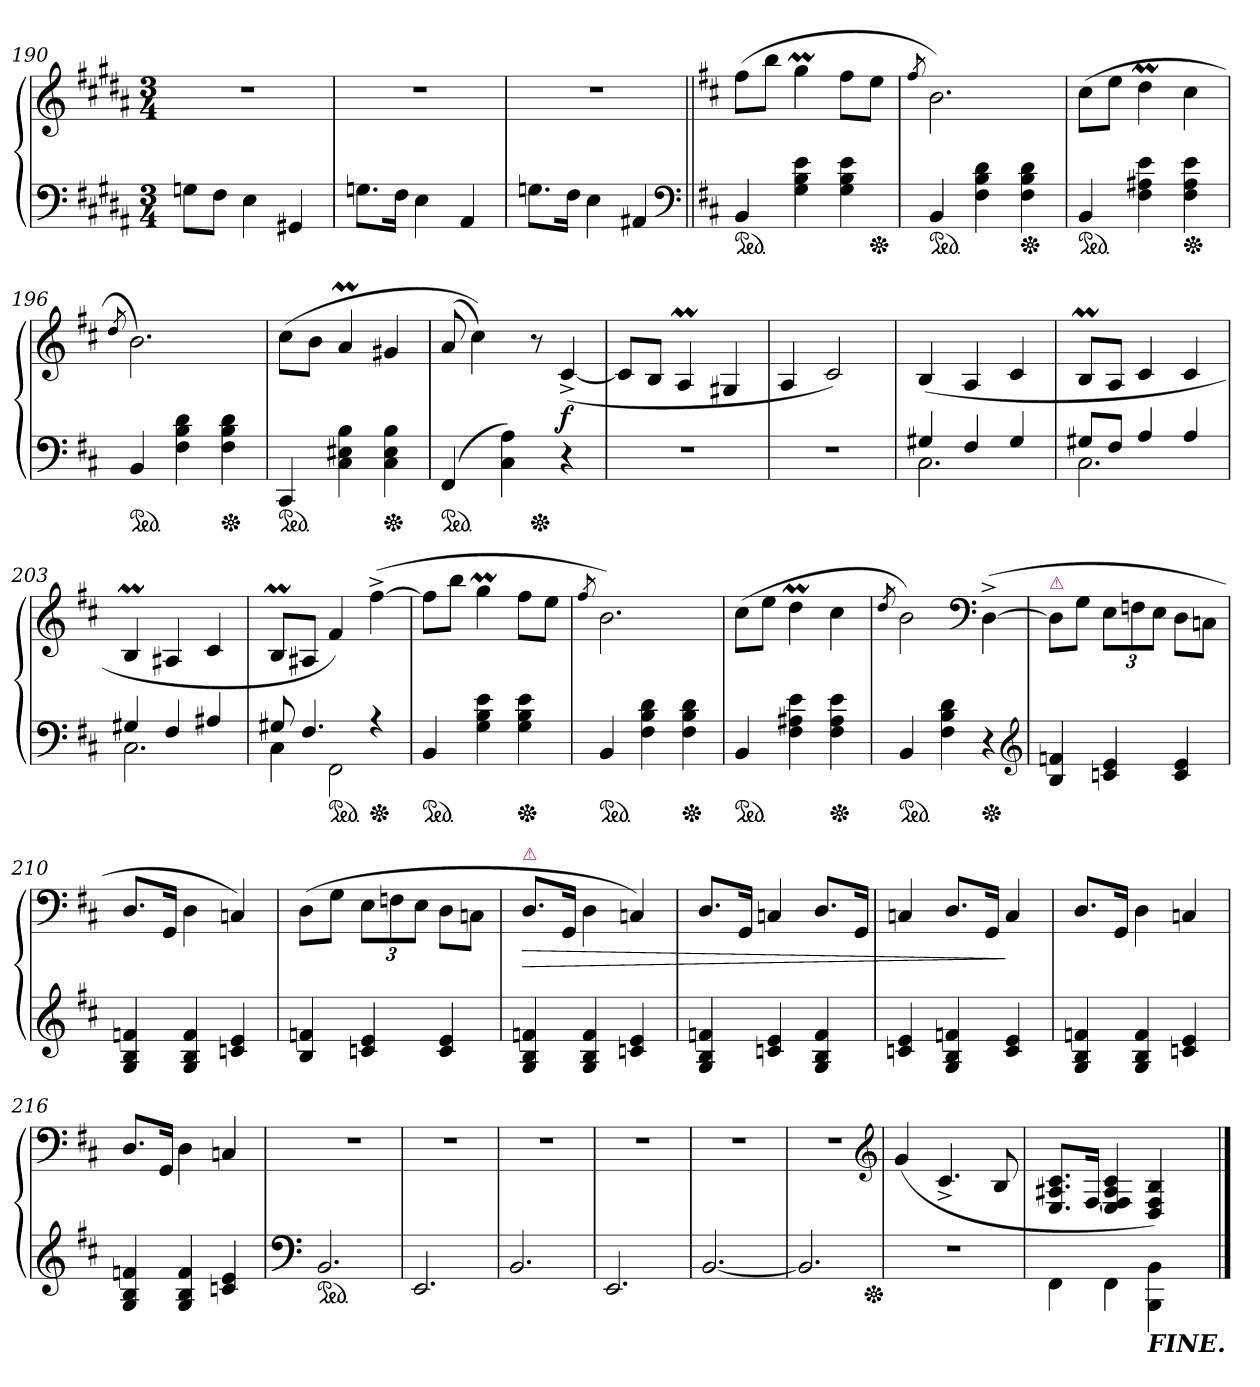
**kern	**kern	**dynam
*part1	*part1	*part1
*staff2	*staff1	*staff1/2
*clefF4	*clefG2	*
*k[f#c#g#d#a#]	*k[f#c#g#d#a#]	*
*M3/4	*M3/4	*
=190	=190	=190
8GnL	2.r	.
8F#J	.	.
4E	.	.
4GG#X	.	.
=191	=191	=191
8.GnL	2.r	.
16F#Jk	.	.
4E	.	.
4AA#	.	.
=192	=192	=192
8.GnL	2.r	.
16F#Jk	.	.
4E	.	.
4AA#X	.	.
*clefF4	*	*
=193||	=193||	=193||
*k[f#c#]	*k[f#c#]	*
*ped	*	*
4BB	(8ff#L	.
.	8bbJ	.
4G 4B 4e	4ggM	.
4G 4B 4e	8ff#L	.
*Xped	*	*
.	8eeJ	.
=194	=194	=194
.	8qff#/	.
*ped	*	*
4BB	2.b)	.
4F# 4B 4d	.	.
*Xped	*	*
4F# 4B 4d	.	.
=195	=195	=195
*ped	*	*
4BB	(8cc#L	.
.	8eeJ	.
4F# 4A#X 4e	4ddM	.
*Xped	*	*
4F# 4A# 4e	4cc#	.
=196	=196	=196
.	8qdd/	.
*ped	*	*
4BB	2.b)	.
4F# 4B 4d	.	.
*Xped	*	*
4F# 4B 4d	.	.
=197	=197	=197
*ped	*	*
4CC#	(8cc#L	.
.	8bJ	.
4C# 4E#X 4B	4aM	.
*Xped	*	*
4C# 4E# 4B	4g#X	.
=198	=198	=198
*ped	*	*
(4FF#	(8a	.
.	4cc#))	.
4C# 4A)	.	.
*Xped	*	*
.	8r	.
4r	([4c#^>	f
=199	=199	=199
2.r	8c#L]	.
.	8BJ	.
.	4AM	.
.	4G#X	.
=200	=200	=200
2.r	4A	.
.	2c#)	.
=201	=201	=201
*^	*	*
4G#X	2.C#	(4B	.
4F#	.	4A	.
4G#	.	4c#	.
=202	=202	=202	=202
8G#XL	2.C#	8BML	.
8F#J	.	8AJ	.
4A	.	4c#	.
4A	.	4c#	.
=203	=203	=203	=203
4G#X	2.C#	4BM	.
4F#	.	4A#X	.
4A#X	.	4c#	.
=204	=204	=204	=204
8G#X	4C#	8BML	.
4.F#	.	8A#XJ	.
*ped	*	*	*
.	2FF#	4f#)	.
*Xped	*	*	*
4r	.	([4ff#^<	.
*v	*v	*	*
=205	=205	=205
*ped	*	*
4BB	8ff#L]	.
.	8bbJ	.
4G 4B 4e	4ggM	.
*Xped	*	*
4G 4B 4e	8ff#L	.
.	8eeJ	.
=206	=206	=206
.	8qff#/	.
*ped	*	*
4BB	2.b)	.
4F# 4B 4d	.	.
*Xped	*	*
4F# 4B 4d	.	.
=207	=207	=207
*ped	*	*
4BB	(8cc#L	.
.	8eeJ	.
4F# 4A#X 4e	4ddM	.
*Xped	*	*
4F# 4A# 4e	4cc#	.
=208	=208	=208
.	8qdd/	.
*ped	*	*
4BB	2b)	.
4F# 4B 4d	.	.
*	*clefF4	*
*Xped	*	*
4r	([4D^<	.
*clefG2	*	*
=209	=209	=209
!	!LO:TX:a:i:color=crimson:t=⚠	!
4B 4fn	8DL]	.
.	8GJ	.
4cn 4e	12EL	.
.	12Fn	.
.	12EJ	.
4c 4e	8D\L	.
.	8CnJ	.
=210	=210	=210
4G 4B 4fn	8.DL	.
.	16GGJk	.
4G 4B 4f	4D	.
4cn 4e	4Cn)	.
=211	=211	=211
4B 4fn	(>8DL	.
.	8GJ	.
4cn 4e	12EL	.
.	12Fn	.
.	12EJ	.
4c 4e	8D\L	.
.	8CnJ	.
=212	=212	=212
!	!LO:TX:a:color=crimson:t=⚠	!
!	!	!LO:HP:b
4G 4B 4fn	8.DL	>
.	16GGJk	.
4G 4B 4f	4D	.
4cn 4e	4Cn)	.
=213	=213	=213
4G 4B 4fn	8.DL	.
.	16GGJk	.
4cn 4e	4Cn	.
4G 4B 4f	8.DL	.
.	16GGJk	.
=214	=214	=214
4cn 4e	4Cn	.
4G 4B 4fn	8.DL	.
.	16GGJk	.
4c 4e	4C	]
=215	=215	=215
4G 4B 4fn	8.DL	.
.	16GGJk	.
4G 4B 4f	4D	.
4cn 4e	4Cn	.
=216	=216	=216
4G 4B 4fn	8.DL	.
.	16GGJk	.
4G 4B 4f	4D	.
4cn 4e	4Cn	.
=217	=217	=217
*clefF4	*	*
*ped	*	*
2.BB	2.r	.
=218	=218	=218
2.EE	2.r	.
=219	=219	=219
2.BB	2.r	.
=220	=220	=220
2.EE	2.r	.
=221	=221	=221
[2.BB	2.r	.
=222	=222	=222
2.BB]	2.r	.
*	*clefG2	*
*Xped	*	*
=223	=223	=223
2.r	(>4g	.
.	4.c#^	.
.	8B	.
=224	=224	=224
4FF#\	8.E/ 8.A#X/ 8.c#/L	.
.	[16F#/Jk	.
4FF#\	4E/ 4F#]/ 4A#/ 4c#/	.
!LO:TX:b:Bi:t=FINE.	!	!
4BBB\ 4BB\	4D/ 4F#/ 4B/)	.
==	==	==
*-	*-	*-
